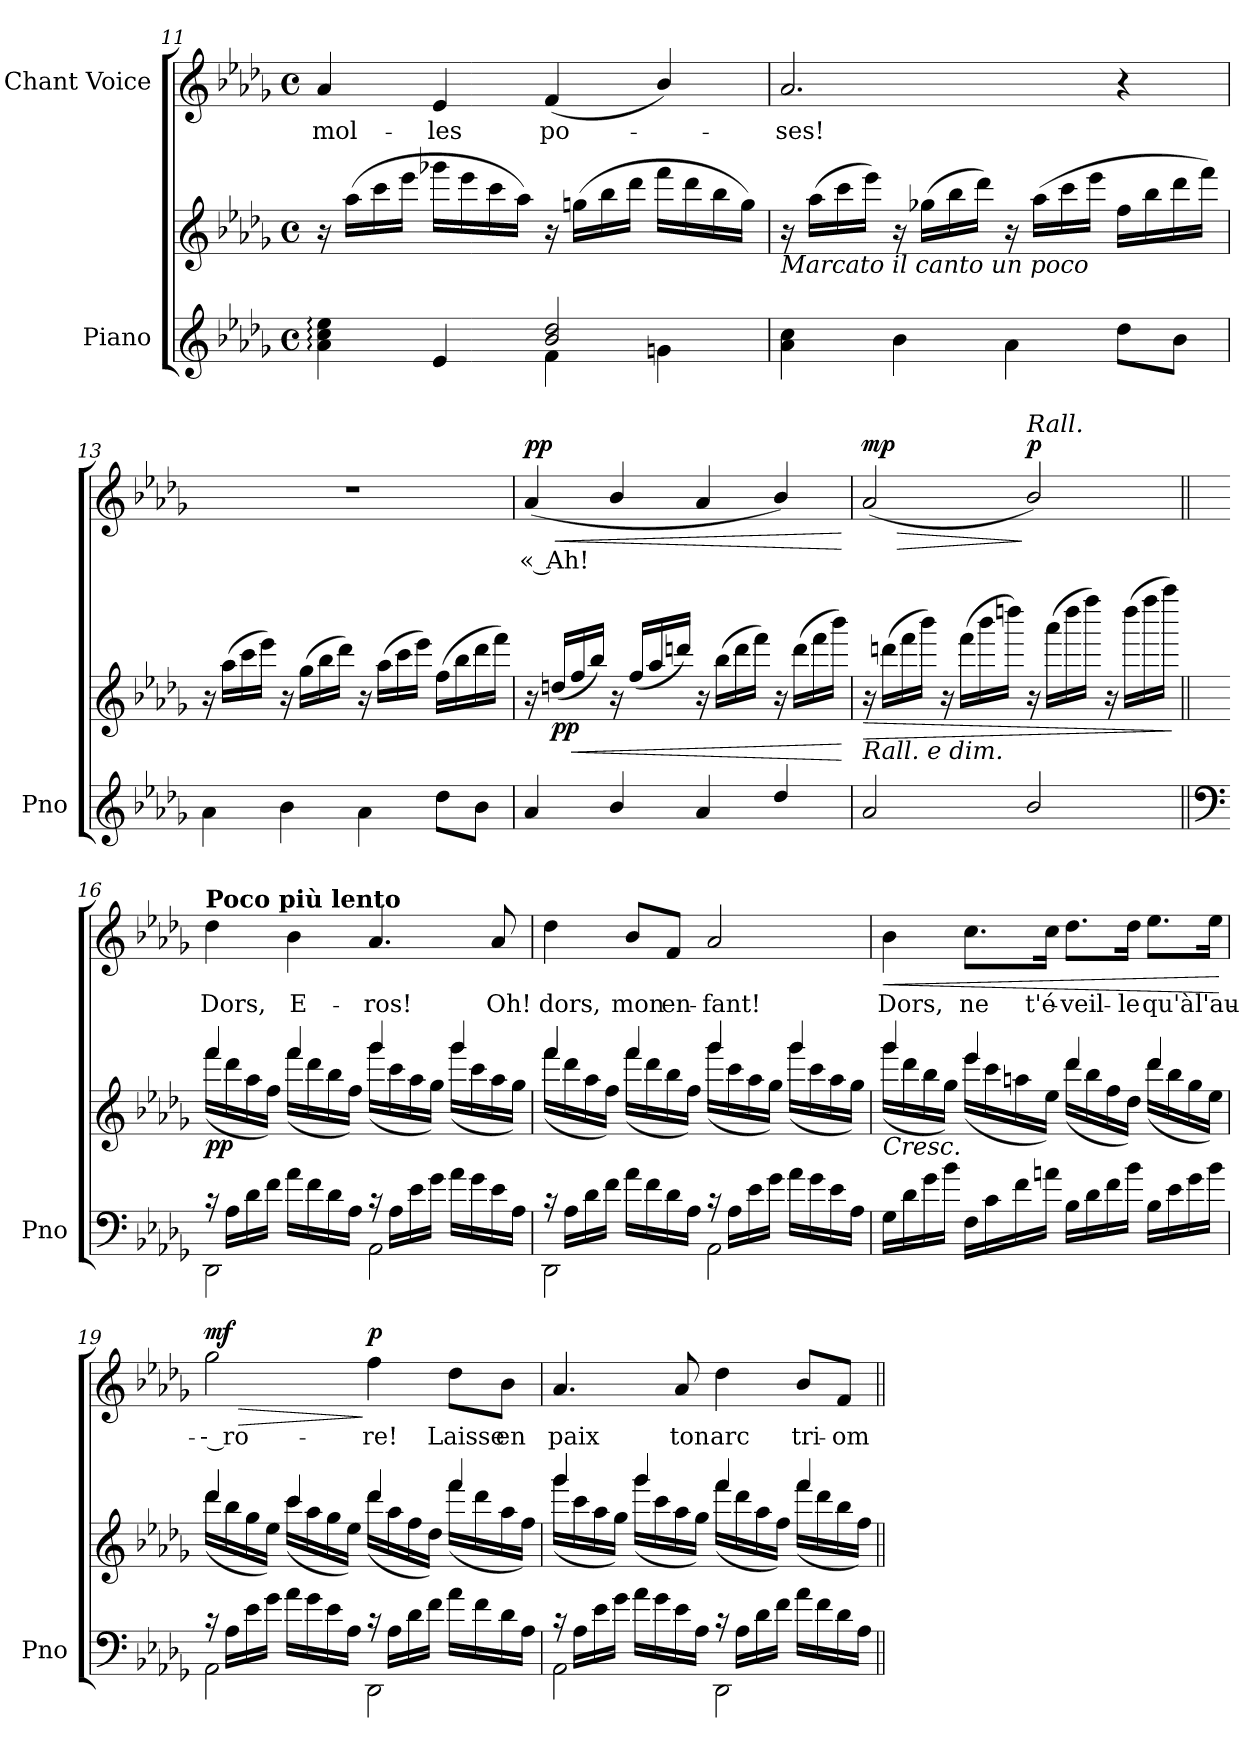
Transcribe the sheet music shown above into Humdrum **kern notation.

**kern	**kern	**dynam	**kern	**text	**dynam
*part2	*part2	*part2	*part1	*part1	*part1
*staff3	*staff2	*staff2/3	*staff1	*staff1	*staff1
*I"Piano	*	*	*I"Chant Voice	*	*
*I'Pno	*	*	*	*	*
!!LO:LB:g=z
*clefG2	*clefG2	*	*clefG2	*	*
*k[b-e-a-d-g-]	*k[b-e-a-d-g-]	*	*k[b-e-a-d-g-]	*	*
*M4/4	*M4/4	*	*M4/4	*	*
*met(c)	*met(c)	*	*met(c)	*	*
=11	=11	=11	=11	=11	=11
*^	*	*	*	*	*
!	!	!	!	!	!LO:LY:b	!
4a-\: 4cc\: 4ee-\:	2ryy	16r	.	4a-/	mol-	.
.	.	(>16aa-\LL	.	.	.	.
.	.	16ccc\	.	.	.	.
.	.	16eee-\JJ	.	.	.	.
!	!	!	!	!	!LO:LY:b	!
4e-/	.	16ggg-X\LL	.	4e-/	-les	.
.	.	16eee-\	.	.	.	.
.	.	16ccc\	.	.	.	.
.	.	16aa-\JJ)	.	.	.	.
!	!	!	!	!	!LO:LY:b	!
4f:\	2b-/ 2dd-/	16r	.	(<4f/	po-	.
.	.	(>16ggn\LL	.	.	.	.
.	.	16bb-\	.	.	.	.
.	.	16ddd-\JJ	.	.	.	.
4gn\	.	16fff\LL	.	4b-/)	.	.
.	.	16ddd-\	.	.	.	.
.	.	16bb-\	.	.	.	.
.	.	16gg\JJ)	.	.	.	.
*v	*v	*	*	*	*	*
=12	=12	=12	=12	=12	=12
!	!LO:TX:b:i:t=Marcato il canto un poco	!	!	!	!
!	!	!	!	!LO:LY:b	!
4a-\ 4cc\	16r	.	2.a-/	-ses!	.
.	(>16aa-\LL	.	.	.	.
.	16ccc\	.	.	.	.
.	16eee-\JJ)	.	.	.	.
4b-\	16r	.	.	.	.
.	(>16gg-X\LL	.	.	.	.
.	16bb-\	.	.	.	.
.	16ddd-\JJ)	.	.	.	.
4a-\	16r	.	.	.	.
.	(>16aa-\LL	.	.	.	.
.	16ccc\	.	.	.	.
.	16eee-\JJ	.	.	.	.
8dd-\L	16ff\LL	.	4r	.	.
.	16bb-\	.	.	.	.
8b-\J	16ddd-\	.	.	.	.
.	16fff\JJ)	.	.	.	.
!!LO:LB:g=z
=13	=13	=13	=13	=13	=13
4a-\	16r	.	1r	.	.
.	(>16aa-\LL	.	.	.	.
.	16ccc\	.	.	.	.
.	16eee-\JJ)	.	.	.	.
4b-\	16r	.	.	.	.
.	(>16gg-\LL	.	.	.	.
.	16bb-\	.	.	.	.
.	16ddd-\JJ)	.	.	.	.
4a-\	16r	.	.	.	.
.	(>16aa-\LL	.	.	.	.
.	16ccc\	.	.	.	.
.	16eee-\JJ)	.	.	.	.
8dd-\L	(>16ff\LL	.	.	.	.
.	16bb-\	.	.	.	.
8b-\J	16ddd-\	.	.	.	.
.	16fff\JJ)	.	.	.	.
=14	=14	=14	=14	=14	=14
!	!	!	!	!LO:LY:b	!LO:HP:b
!	!	!	!	!	!LO:DY:n=1:a
4a-/	16r	.	(<4a-/	« Ah!	< pp
!	!	!LO:DY:b	!	!	!
.	(<16ddn/LL	pp	.	.	.
!	!	!LO:HP:b	!	!	!
.	16ff/	<	.	.	.
.	16bb-/JJ)	.	.	.	.
4b-/	16r	.	4b-/	.	.
.	(<16ff/LL	.	.	.	.
.	16aa-/	.	.	.	.
.	16dddn/JJ)	.	.	.	.
4a-/	16r	.	4a-/	.	.
.	(>16bb-\LL	.	.	.	.
.	16ddd\	.	.	.	.
.	16fff\JJ)	.	.	.	.
4dd-/	16r	.	4b-/)	.	.
.	(>16ddd\LL	.	.	.	.
.	16fff\	.	.	.	.
.	16bbb-\JJ)	.	.	.	.
.	.	[	.	.	[
!!LO:PB:g=z
=15	=15	=15	=15	=15	=15
*	*	*	*MM108	*	*
!	!LO:TX:b:i:t=Rall.  e  dim.	!	!	!	!
!	!	!LO:HP:b	!	!	!LO:HP:b
!	!	!	!	!	!LO:DY:n=1:a
2a-/	16r	>	(<2a-/	.	> mp
.	(>16dddn\LL	.	.	.	.
.	16fff\	.	.	.	.
.	16bbb-\JJ)	.	.	.	.
.	16r	.	.	.	.
.	(>16fff\LL	.	.	.	.
.	16bbb-\	.	.	.	.
.	16ddddn\JJ)	.	.	.	.
!	!	!	!LO:TX:a:i:t=Rall.	!	!
!	!	!	!	!	!LO:DY:n=2:a
2b-/	16r	.	2b-/)	.	] p
.	(>16aaa-\LL	.	.	.	.
.	16dddd\	.	.	.	.
.	16ffff\JJ)	.	.	.	.
.	16r	.	.	.	.
.	(>16dddd\LL	.	.	.	.
.	16ffff\	.	.	.	.
.	16aaaa-\JJ)	.	.	.	.
.	.	]	.	.	.
=16||	=16||	=16||	=16||	=16||	=16||
*clefF4	*	*	*	*	*
*^	*^	*	*	*	*
!	!	!	!	!	!LO:TX:a:B:t=Poco più lento	!	!
!	!	!	!	!LO:DY:b	!	!LO:LY:b	!
16r	2DD-\	4fff/	(>16fff\LL	pp	4dd-\	Dors,	.
16A-\LL	.	.	16ddd-\	.	.	.	.
16d-\	.	.	16aa-\	.	.	.	.
16f\JJ	.	.	16ff\JJ)	.	.	.	.
!	!	!	!	!	!	!LO:LY:b	!
16a-\LL	.	4fff/	(>16fff\LL	.	4b-\	E-	.
16f\	.	.	16ddd-\	.	.	.	.
16d-\	.	.	16bb-\	.	.	.	.
16A-\JJ	.	.	16ff\JJ)	.	.	.	.
!	!	!	!	!	!	!LO:LY:b	!
16r	2AA-\	4ggg-/	(>16ggg-\LL	.	4.a-/	-ros!	.
16A-\LL	.	.	16ccc\	.	.	.	.
16e-\	.	.	16aa-\	.	.	.	.
16g-\JJ	.	.	16gg-\JJ)	.	.	.	.
16a-\LL	.	4ggg-/	(>16ggg-\LL	.	.	.	.
16g-\	.	.	16ccc\	.	.	.	.
!	!	!	!	!	!	!LO:LY:b	!
16e-\	.	.	16aa-\	.	8a-/	Oh!	.
16A-\JJ	.	.	16gg-\JJ)	.	.	.	.
!!LO:LB:g=z
=17	=17	=17	=17	=17	=17	=17	=17
!	!	!	!	!	!	!LO:LY:b	!
16r	2DD-\	4fff/	(>16fff\LL	.	4dd-\	dors,	.
16A-\LL	.	.	16ddd-\	.	.	.	.
16d-\	.	.	16aa-\	.	.	.	.
16f\JJ	.	.	16ff\JJ)	.	.	.	.
!	!	!	!	!	!	!LO:LY:b	!
16a-\LL	.	4fff/	(>16fff\LL	.	8b-/L	mon	.
16f\	.	.	16ddd-\	.	.	.	.
!	!	!	!	!	!	!LO:LY:b	!
16d-\	.	.	16bb-\	.	8f/J	en-	.
16A-\JJ	.	.	16ff\JJ)	.	.	.	.
!	!	!	!	!	!	!LO:LY:b	!
16r	2AA-\	4ggg-/	(>16ggg-\LL	.	2a-/	-fant!	.
16A-\LL	.	.	16ccc\	.	.	.	.
16e-\	.	.	16aa-\	.	.	.	.
16g-\JJ	.	.	16gg-\JJ)	.	.	.	.
16a-\LL	.	4ggg-/	(>16ggg-\LL	.	.	.	.
16g-\	.	.	16ccc\	.	.	.	.
16e-\	.	.	16aa-\	.	.	.	.
16A-\JJ	.	.	16gg-\JJ)	.	.	.	.
*v	*v	*	*	*	*	*	*
=18	=18	=18	=18	=18	=18	=18
!	!LO:TX:b:i:t=Cresc.	!	!	!	!	!
!	!	!	!	!	!LO:LY:b	!LO:HP:b
16G-\LL	4ggg-/	(>16ggg-\LL	.	4b-\	Dors,	<
16d-\	.	16ddd-\	.	.	.	.
16g-\	.	16bb-\	.	.	.	.
16b-\JJ	.	16gg-\JJ)	.	.	.	.
!	!	!	!	!	!LO:LY:b	!
16F\LL	4eee-/	(>16eee-\LL	.	8.cc\L	ne	.
16c\	.	16ccc\	.	.	.	.
16f\	.	16aan\	.	.	.	.
!	!	!	!	!	!LO:LY:b	!
16an\JJ	.	16ee-\JJ)	.	16cc\Jk	t'é-	.
!	!	!	!	!	!LO:LY:b	!
16B-\LL	4ddd-/	(>16ddd-\LL	.	8.dd-\L	-veil-	.
16d-\	.	16bb-\	.	.	.	.
16f\	.	16ff\	.	.	.	.
!	!	!	!	!	!LO:LY:b	!
16b-\JJ	.	16dd-\JJ)	.	16dd-\Jk	-le	.
!	!	!	!	!	!LO:LY:b	!
16B-\LL	4ddd-/	(>16ddd-\LL	.	8.ee-\L	qu'à	.
16e-\	.	16bb-\	.	.	.	.
16g-\	.	16gg-\	.	.	.	.
!	!	!	!	!	!LO:LY:b	!
16b-\JJ	.	16ee-\JJ)	.	16ee-\Jk	l'au-	.
*	*v	*v	*	*	*	*
.	.	.	.	.	[
!!LO:LB:g=z
=19	=19	=19	=19	=19	=19
*^	*^	*	*	*	*
!	!	!	!	!	!	!LO:LY:b	!LO:HP:b
!	!	!	!	!	!	!	!LO:DY:n=1:a
16r	2AA-\	4ddd-/	(>16ddd-\LL	.	2gg-\	-- ro-	> mf
16A-\LL	.	.	16bb-\	.	.	.	.
16e-\	.	.	16gg-\	.	.	.	.
16g-\JJ	.	.	16ee-\JJ)	.	.	.	.
16a-\LL	.	4ccc/	(>16ccc\LL	.	.	.	.
16g-\	.	.	16aa-\	.	.	.	.
16e-\	.	.	16gg-\	.	.	.	.
16A-\JJ	.	.	16ee-\JJ)	.	.	.	.
!	!	!	!	!	!	!LO:LY:b	!LO:DY:n=2:a
16r	2DD-\	4ddd-/	(>16ddd-\LL	.	4ff\	-re!	] p
16A-\LL	.	.	16aa-\	.	.	.	.
16d-\	.	.	16ff\	.	.	.	.
16f\JJ	.	.	16dd-\JJ)	.	.	.	.
!	!	!	!	!	!	!LO:LY:b	!
16a-\LL	.	4fff/	(>16fff\LL	.	8dd-\L	Laisse	.
16f\	.	.	16ddd-\	.	.	.	.
!	!	!	!	!	!	!LO:LY:b	!
16d-\	.	.	16aa-\	.	8b-\J	en	.
16A-\JJ	.	.	16ff\JJ)	.	.	.	.
=20	=20	=20	=20	=20	=20	=20	=20
!	!	!	!	!	!	!LO:LY:b	!
16r	2AA-\	4ggg-/	(>16ggg-\LL	.	4.a-/	paix	.
16A-\LL	.	.	16ccc\	.	.	.	.
16e-\	.	.	16aa-\	.	.	.	.
16g-\JJ	.	.	16gg-\JJ)	.	.	.	.
16a-\LL	.	4ggg-/	(>16ggg-\LL	.	.	.	.
16g-\	.	.	16ccc\	.	.	.	.
!	!	!	!	!	!	!LO:LY:b	!
16e-\	.	.	16aa-\	.	8a-/	ton	.
16A-\JJ	.	.	16gg-\JJ)	.	.	.	.
!	!	!	!	!	!	!LO:LY:b	!
16r	2DD-\	4fff/	(>16fff\LL	.	4dd-\	arc	.
16A-\LL	.	.	16ddd-\	.	.	.	.
16d-\	.	.	16aa-\	.	.	.	.
16f\JJ	.	.	16ff\JJ)	.	.	.	.
!	!	!	!	!	!	!LO:LY:b	!
16a-\LL	.	4fff/	(>16fff\LL	.	8b-/L	tri-	.
16f\	.	.	16ddd-\	.	.	.	.
!	!	!	!	!	!	!LO:LY:b	!
16d-\	.	.	16bb-\	.	8f/J	-om-	.
16A-\JJ	.	.	16ff\JJ)	.	.	.	.
*v	*v	*	*	*	*	*	*
*	*v	*v	*	*	*	*
=||	=||	=||	=||	=||	=||
*-	*-	*-	*-	*-	*-
